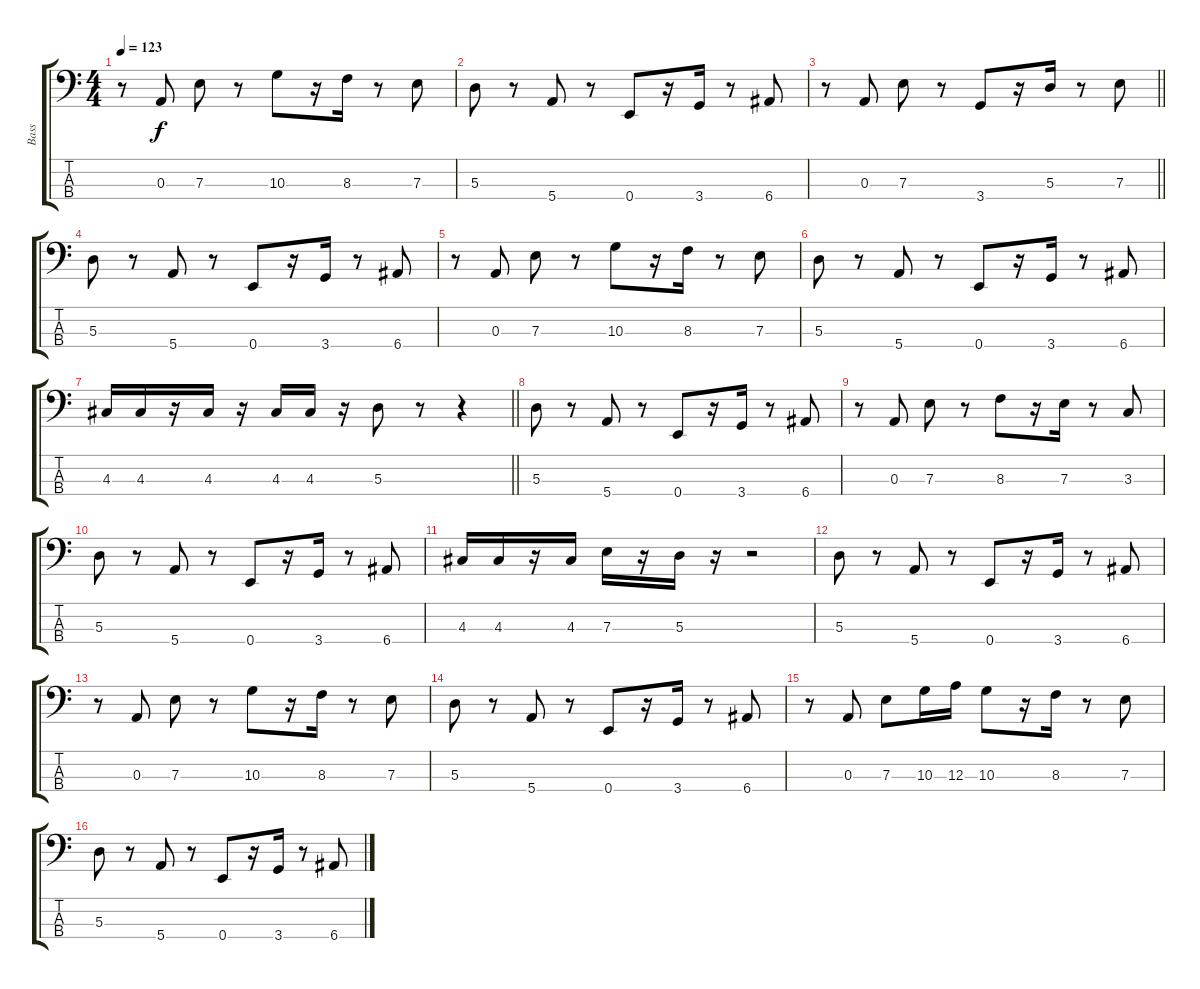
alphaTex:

\track ("Bass" "Bass") {instrument acousticbass}
\staff {score tabs}
\tuning (G2 D2 A1 E1) {hide}
\ts (4 4)
\tempo 123
\clef f4
\ks c
r.8{dy f} 0.3.8 7.3.8 r.8 10.3.8 r.16 8.3.16 r.8 7.3.8 |
5.3.8 r.8 5.4.8 r.8 0.4.8 r.16 3.4.16 r.8 6.4.8 |
\barLineRight lightlight
r.8 0.3.8 7.3.8 r.8 3.4.8 r.16 5.3.16 r.8 7.3.8 |
5.3.8 r.8 5.4.8 r.8 0.4.8 r.16 3.4.16 r.8 6.4.8 |
r.8 0.3.8 7.3.8 r.8 10.3.8 r.16 8.3.16 r.8 7.3.8 |
5.3.8 r.8 5.4.8 r.8 0.4.8 r.16 3.4.16 r.8 6.4.8 |
\barLineRight lightlight
4.3.16 4.3.16 r.16 4.3.16 r.16 4.3.16 4.3.16 r.16 5.3.8 r.8 r.4 |
5.3.8 r.8 5.4.8 r.8 0.4.8 r.16 3.4.16 r.8 6.4.8 |
r.8 0.3.8 7.3.8 r.8 8.3.8 r.16 7.3.16 r.8 3.3.8 |
5.3.8 r.8 5.4.8 r.8 0.4.8 r.16 3.4.16 r.8 6.4.8 |
4.3.16 4.3.16 r.16 4.3.16 7.3.16 r.16 5.3.16 r.16 r.2 |
5.3.8 r.8 5.4.8 r.8 0.4.8 r.16 3.4.16 r.8 6.4.8 |
r.8 0.3.8 7.3.8 r.8 10.3.8 r.16 8.3.16 r.8 7.3.8 |
5.3.8 r.8 5.4.8 r.8 0.4.8 r.16 3.4.16 r.8 6.4.8 |
r.8 0.3.8 7.3.8 10.3.16 12.3.16 10.3.8 r.16 8.3.16 r.8 7.3.8 |
5.3.8 r.8 5.4.8 r.8 0.4.8 r.16 3.4.16 r.8 6.4.8
